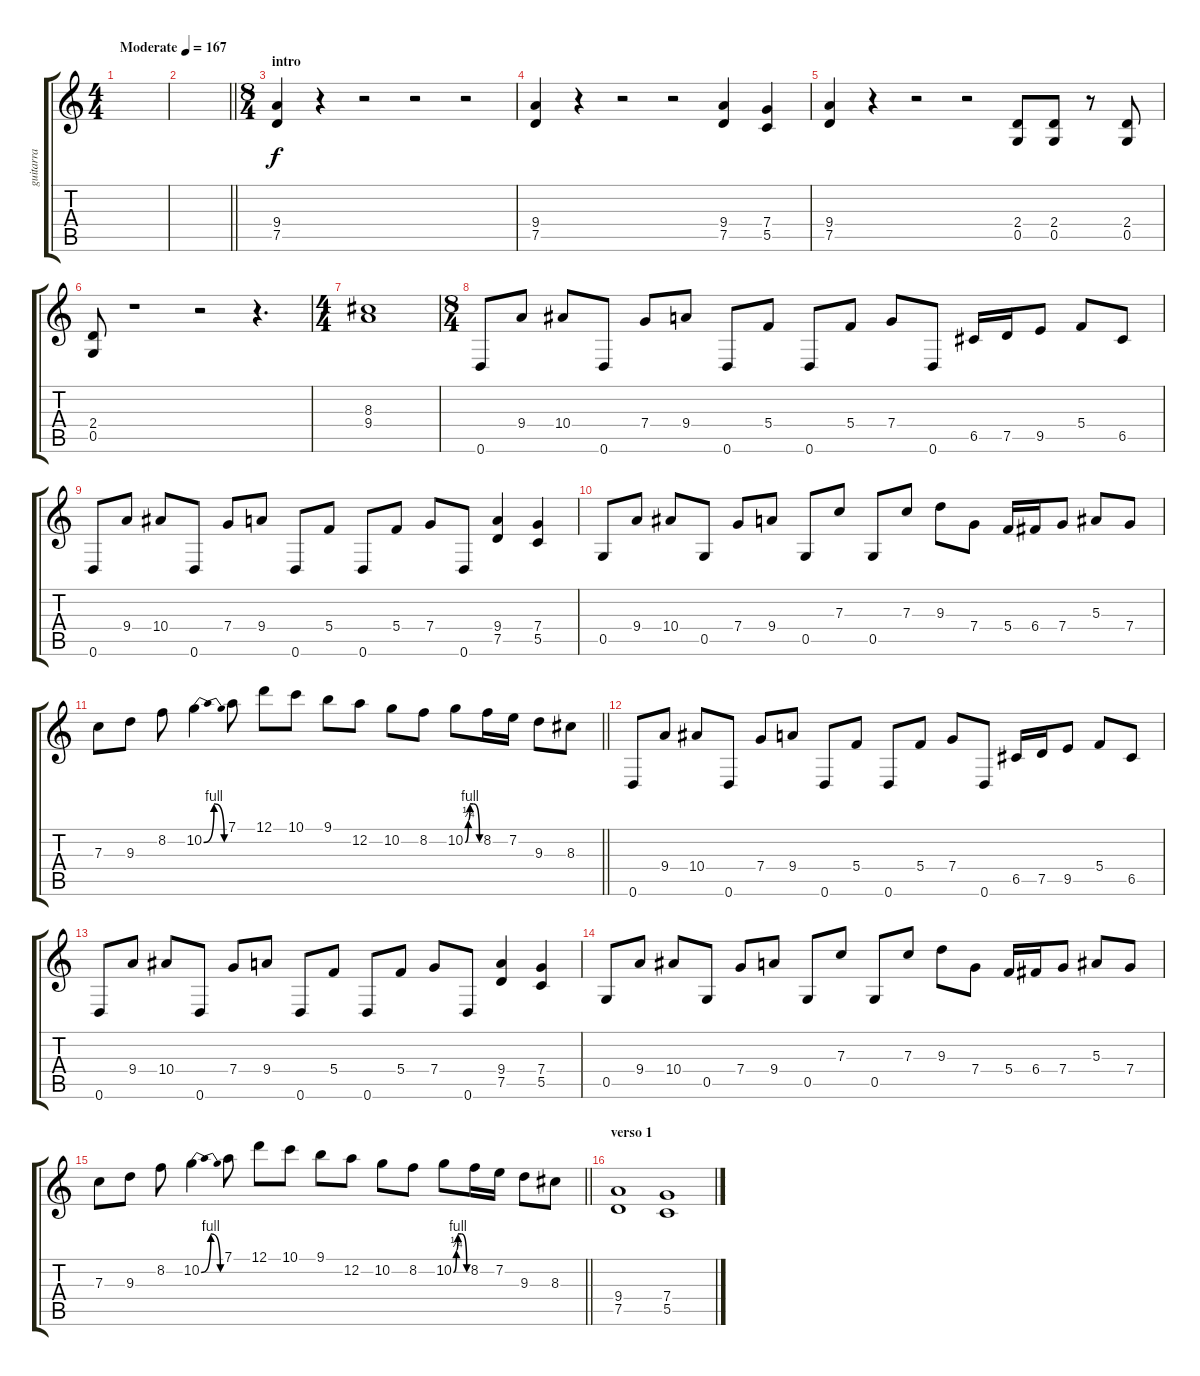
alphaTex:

\track ("guitarra" "guitarra") {instrument distortionguitar}
\staff {score tabs}
\tuning (D4 A3 F3 C3 G2 D2) {hide}
\ts (4 4)
\tempo (167 "Moderate")
\clef g2
\ks c
|
\barLineRight lightlight
|
\ts (8 4)
\section ("" "intro")
(9.4 7.5).4 r.4 r.2 r.2 r.2 |
(9.4 7.5).4 r.4 r.2 r.2 (9.4 7.5).4 (7.4 5.5).4 |
(9.4 7.5).4 r.4 r.2 r.2 (2.4 0.5).8 (2.4 0.5).8 r.8 (2.4 0.5).8 |
(2.4 0.5).8 r.1 r.2 r.4{d} |
\ts (4 4)
(8.3 9.4).1 |
\ts (8 4)
0.6.8 9.4.8 10.4.8 0.6.8 7.4.8 9.4.8 0.6.8 5.4.8 0.6.8 5.4.8 7.4.8 0.6.8 6.5.16 7.5.16 9.5.8 5.4.8 6.5.8 |
0.6.8 9.4.8 10.4.8 0.6.8 7.4.8 9.4.8 0.6.8 5.4.8 0.6.8 5.4.8 7.4.8 0.6.8 (9.4 7.5).4 (7.4 5.5).4 |
0.5.8 9.4.8 10.4.8 0.5.8 7.4.8 9.4.8 0.5.8 7.3.8 0.5.8 7.3.8 9.3.8 7.4.8 5.4.16 6.4.16 7.4.8 5.3.8 7.4.8 |
\barLineRight lightlight
7.3.8 9.3.8 8.2.8 10.2{be (bendrelease 0 0 15 4 34 4 60 0)}.4 7.1.8 12.1.8 10.1.8 9.1.8 12.2.8 10.2.8 8.2.8 10.2{be (custom 0 0 13 1 20 4 35 4 60 0)}.8 8.2.16 7.2.16 9.3.8 8.3.8 |
0.6.8 9.4.8 10.4.8 0.6.8 7.4.8 9.4.8 0.6.8 5.4.8 0.6.8 5.4.8 7.4.8 0.6.8 6.5.16 7.5.16 9.5.8 5.4.8 6.5.8 |
0.6.8 9.4.8 10.4.8 0.6.8 7.4.8 9.4.8 0.6.8 5.4.8 0.6.8 5.4.8 7.4.8 0.6.8 (9.4 7.5).4 (7.4 5.5).4 |
0.5.8 9.4.8 10.4.8 0.5.8 7.4.8 9.4.8 0.5.8 7.3.8 0.5.8 7.3.8 9.3.8 7.4.8 5.4.16 6.4.16 7.4.8 5.3.8 7.4.8 |
\barLineRight lightlight
7.3.8 9.3.8 8.2.8 10.2{be (bendrelease 0 0 15 4 34 4 60 0)}.4 7.1.8 12.1.8 10.1.8 9.1.8 12.2.8 10.2.8 8.2.8 10.2{be (custom 0 0 13 1 20 4 35 4 60 0)}.8 8.2.16 7.2.16 9.3.8 8.3.8 |
\section ("" "verso 1")
(9.4 7.5).1 (7.4 5.5).1
